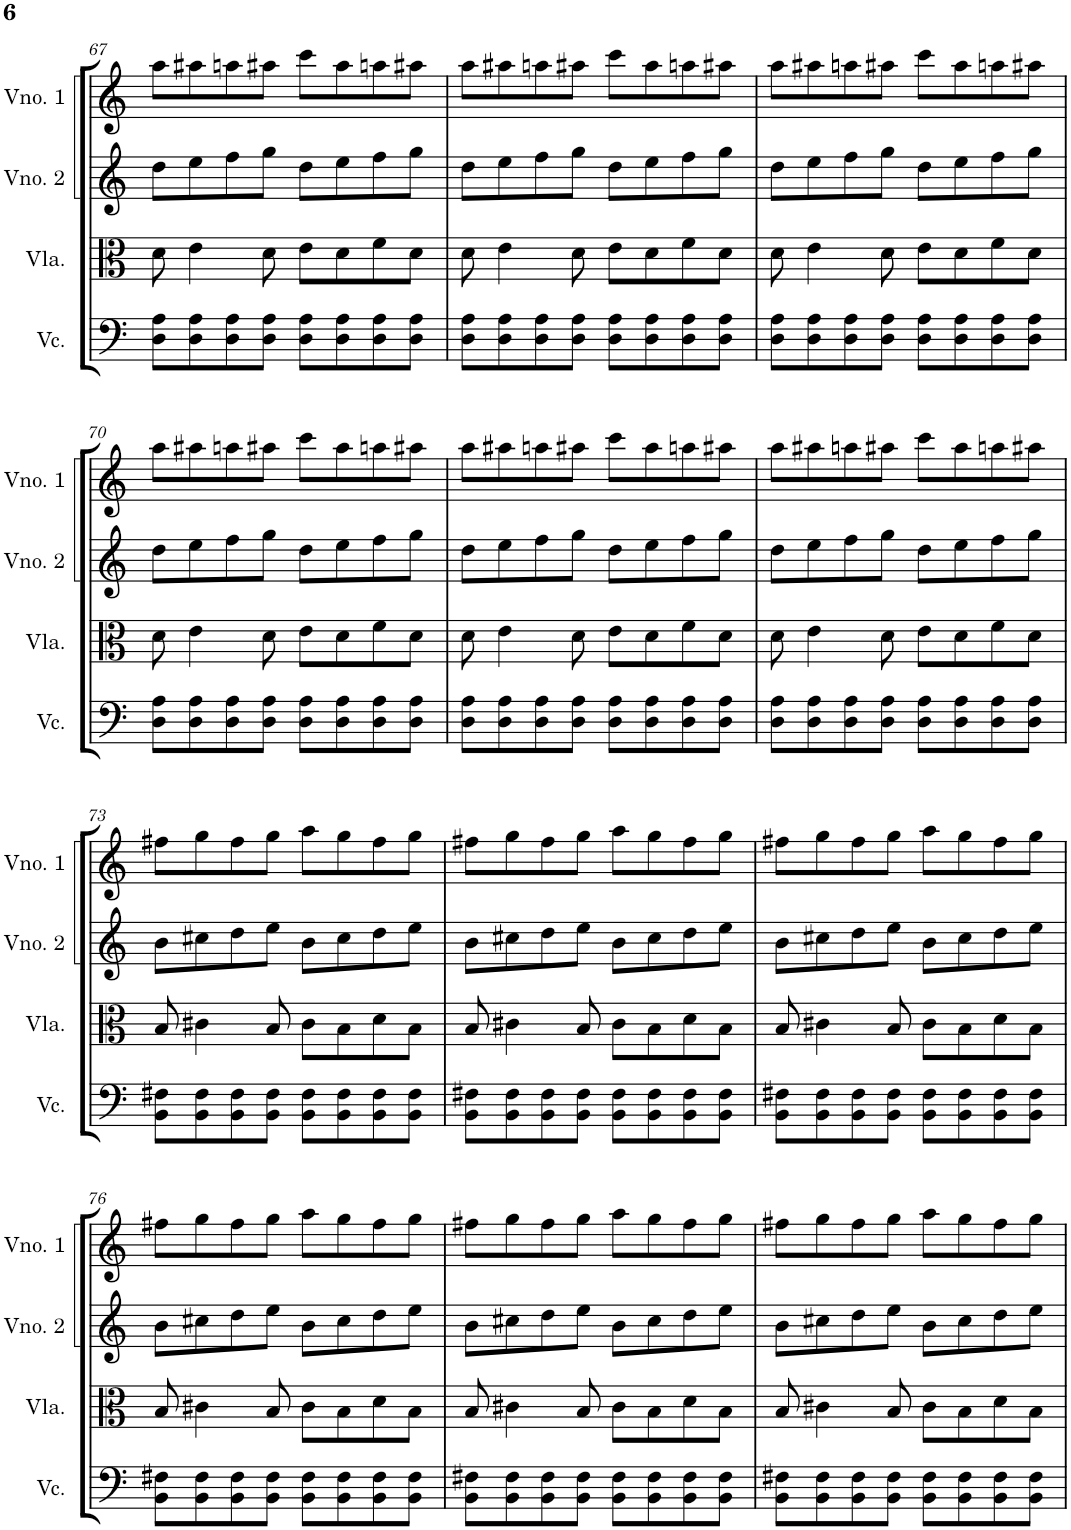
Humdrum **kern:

**kern	**kern	**kern	**kern
*part4	*part3	*part2	*part1
*staff4	*staff3	*staff2	*staff1
*I"Violoncelo	*I"Viola	*I"Violino 2	*I"Violino 1
*I'Vc.	*I'Vla.	*I'Vno. 2	*I'Vno. 1
!!LO:PB:g=z
*clefF4	*clefC3	*clefG2	*clefG2
*k[]	*k[]	*k[]	*k[]
*M4/4	*M4/4	*M4/4	*M4/4
=67	=67	=67	=67
8D\ 8A\L	8d\	8dd\L	8aa\L
8D\ 8A\	4e\	8ee\	8aa#X\
8D\ 8A\	.	8ff\	8aan\
8D\ 8A\J	8d\	8gg\J	8aa#X\J
8D\ 8A\L	8e\L	8dd\L	8ccc\L
8D\ 8A\	8d\	8ee\	8aa#\
8D\ 8A\	8f\	8ff\	8aan\
8D\ 8A\J	8d\J	8gg\J	8aa#X\J
=68	=68	=68	=68
8D\ 8A\L	8d\	8dd\L	8aa\L
8D\ 8A\	4e\	8ee\	8aa#X\
8D\ 8A\	.	8ff\	8aan\
8D\ 8A\J	8d\	8gg\J	8aa#X\J
8D\ 8A\L	8e\L	8dd\L	8ccc\L
8D\ 8A\	8d\	8ee\	8aa#\
8D\ 8A\	8f\	8ff\	8aan\
8D\ 8A\J	8d\J	8gg\J	8aa#X\J
=69	=69	=69	=69
8D\ 8A\L	8d\	8dd\L	8aa\L
8D\ 8A\	4e\	8ee\	8aa#X\
8D\ 8A\	.	8ff\	8aan\
8D\ 8A\J	8d\	8gg\J	8aa#X\J
8D\ 8A\L	8e\L	8dd\L	8ccc\L
8D\ 8A\	8d\	8ee\	8aa#\
8D\ 8A\	8f\	8ff\	8aan\
8D\ 8A\J	8d\J	8gg\J	8aa#X\J
!!LO:LB:g=z
=70	=70	=70	=70
8D\ 8A\L	8d\	8dd\L	8aa\L
8D\ 8A\	4e\	8ee\	8aa#X\
8D\ 8A\	.	8ff\	8aan\
8D\ 8A\J	8d\	8gg\J	8aa#X\J
8D\ 8A\L	8e\L	8dd\L	8ccc\L
8D\ 8A\	8d\	8ee\	8aa#\
8D\ 8A\	8f\	8ff\	8aan\
8D\ 8A\J	8d\J	8gg\J	8aa#X\J
=71	=71	=71	=71
8D\ 8A\L	8d\	8dd\L	8aa\L
8D\ 8A\	4e\	8ee\	8aa#X\
8D\ 8A\	.	8ff\	8aan\
8D\ 8A\J	8d\	8gg\J	8aa#X\J
8D\ 8A\L	8e\L	8dd\L	8ccc\L
8D\ 8A\	8d\	8ee\	8aa#\
8D\ 8A\	8f\	8ff\	8aan\
8D\ 8A\J	8d\J	8gg\J	8aa#X\J
=72	=72	=72	=72
8D\ 8A\L	8d\	8dd\L	8aa\L
8D\ 8A\	4e\	8ee\	8aa#X\
8D\ 8A\	.	8ff\	8aan\
8D\ 8A\J	8d\	8gg\J	8aa#X\J
8D\ 8A\L	8e\L	8dd\L	8ccc\L
8D\ 8A\	8d\	8ee\	8aa#\
8D\ 8A\	8f\	8ff\	8aan\
8D\ 8A\J	8d\J	8gg\J	8aa#X\J
!!LO:LB:g=z
=73	=73	=73	=73
8BB\ 8F#X\L	8B/	8b\L	8ff#X\L
8BB\ 8F#\	4c#X\	8cc#X\	8gg\
8BB\ 8F#\	.	8dd\	8ff#\
8BB\ 8F#\J	8B/	8ee\J	8gg\J
8BB\ 8F#\L	8c#\L	8b\L	8aa\L
8BB\ 8F#\	8B\	8cc#\	8gg\
8BB\ 8F#\	8d\	8dd\	8ff#\
8BB\ 8F#\J	8B\J	8ee\J	8gg\J
=74	=74	=74	=74
8BB\ 8F#X\L	8B/	8b\L	8ff#X\L
8BB\ 8F#\	4c#X\	8cc#X\	8gg\
8BB\ 8F#\	.	8dd\	8ff#\
8BB\ 8F#\J	8B/	8ee\J	8gg\J
8BB\ 8F#\L	8c#\L	8b\L	8aa\L
8BB\ 8F#\	8B\	8cc#\	8gg\
8BB\ 8F#\	8d\	8dd\	8ff#\
8BB\ 8F#\J	8B\J	8ee\J	8gg\J
=75	=75	=75	=75
8BB\ 8F#X\L	8B/	8b\L	8ff#X\L
8BB\ 8F#\	4c#X\	8cc#X\	8gg\
8BB\ 8F#\	.	8dd\	8ff#\
8BB\ 8F#\J	8B/	8ee\J	8gg\J
8BB\ 8F#\L	8c#\L	8b\L	8aa\L
8BB\ 8F#\	8B\	8cc#\	8gg\
8BB\ 8F#\	8d\	8dd\	8ff#\
8BB\ 8F#\J	8B\J	8ee\J	8gg\J
!!LO:LB:g=z
=76	=76	=76	=76
8BB\ 8F#X\L	8B/	8b\L	8ff#X\L
8BB\ 8F#\	4c#X\	8cc#X\	8gg\
8BB\ 8F#\	.	8dd\	8ff#\
8BB\ 8F#\J	8B/	8ee\J	8gg\J
8BB\ 8F#\L	8c#\L	8b\L	8aa\L
8BB\ 8F#\	8B\	8cc#\	8gg\
8BB\ 8F#\	8d\	8dd\	8ff#\
8BB\ 8F#\J	8B\J	8ee\J	8gg\J
=77	=77	=77	=77
8BB\ 8F#X\L	8B/	8b\L	8ff#X\L
8BB\ 8F#\	4c#X\	8cc#X\	8gg\
8BB\ 8F#\	.	8dd\	8ff#\
8BB\ 8F#\J	8B/	8ee\J	8gg\J
8BB\ 8F#\L	8c#\L	8b\L	8aa\L
8BB\ 8F#\	8B\	8cc#\	8gg\
8BB\ 8F#\	8d\	8dd\	8ff#\
8BB\ 8F#\J	8B\J	8ee\J	8gg\J
=78	=78	=78	=78
8BB\ 8F#X\L	8B/	8b\L	8ff#X\L
8BB\ 8F#\	4c#X\	8cc#X\	8gg\
8BB\ 8F#\	.	8dd\	8ff#\
8BB\ 8F#\J	8B/	8ee\J	8gg\J
8BB\ 8F#\L	8c#\L	8b\L	8aa\L
8BB\ 8F#\	8B\	8cc#\	8gg\
8BB\ 8F#\	8d\	8dd\	8ff#\
8BB\ 8F#\J	8B\J	8ee\J	8gg\J
=	=	=	=
*-	*-	*-	*-
